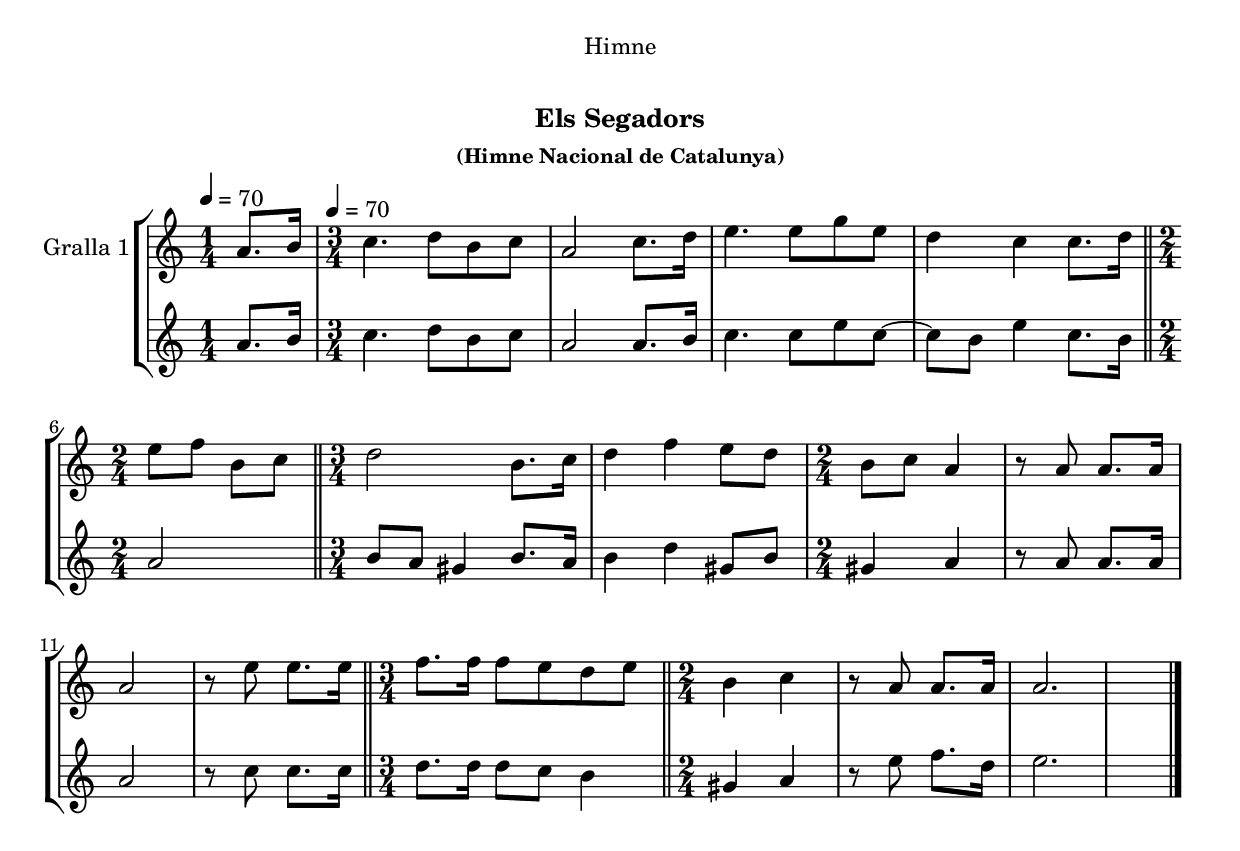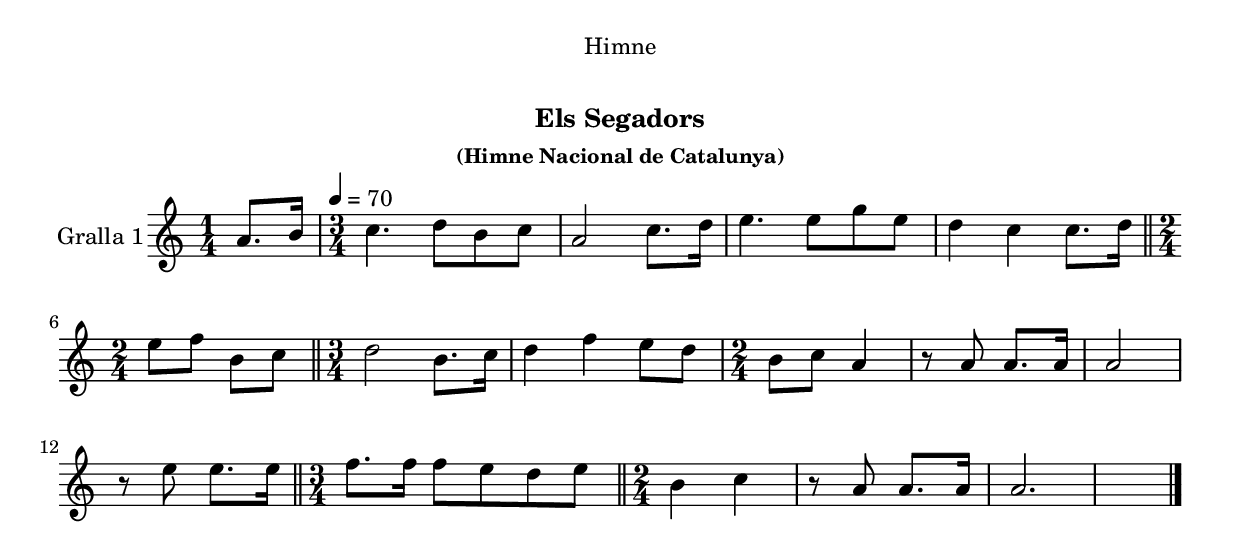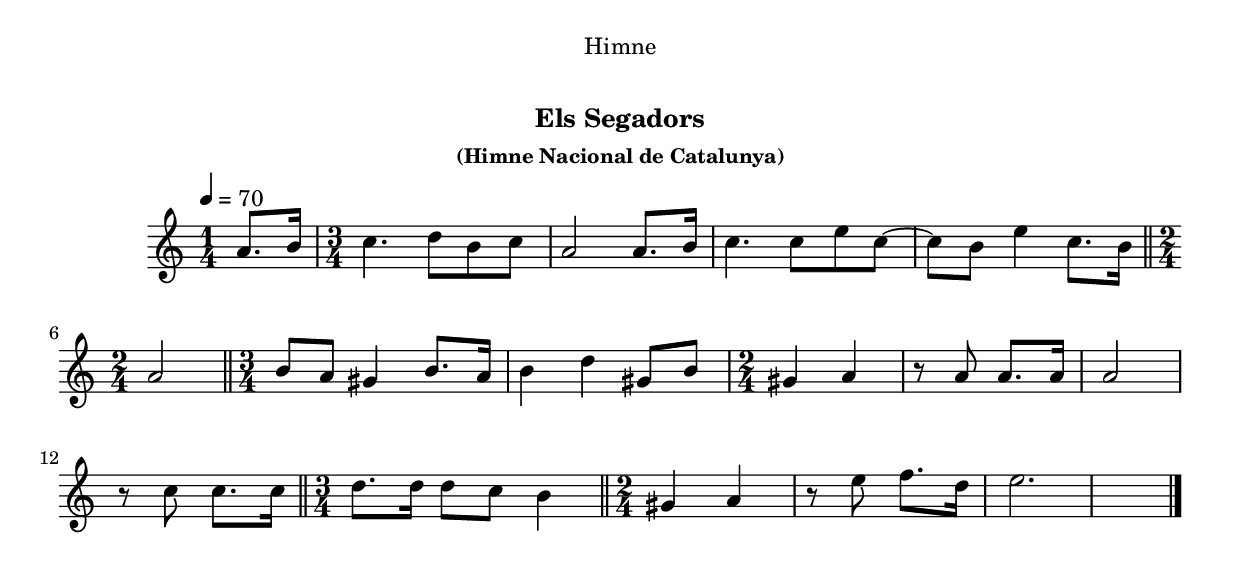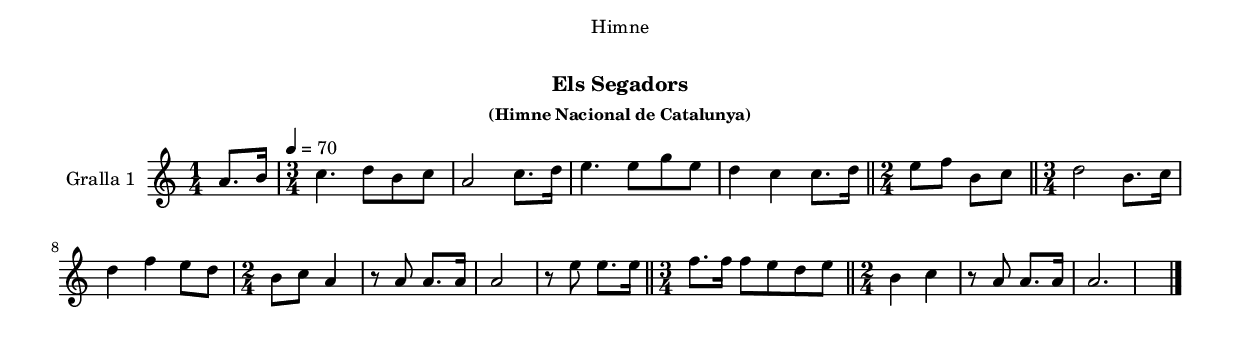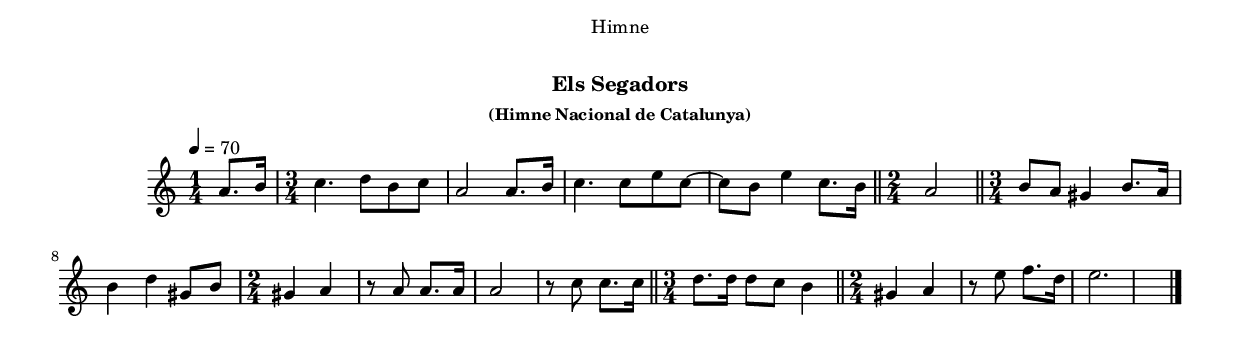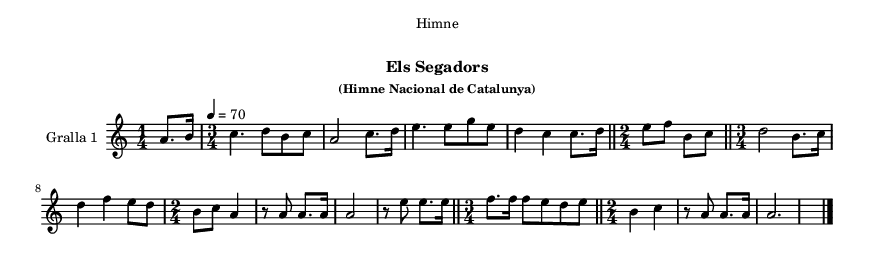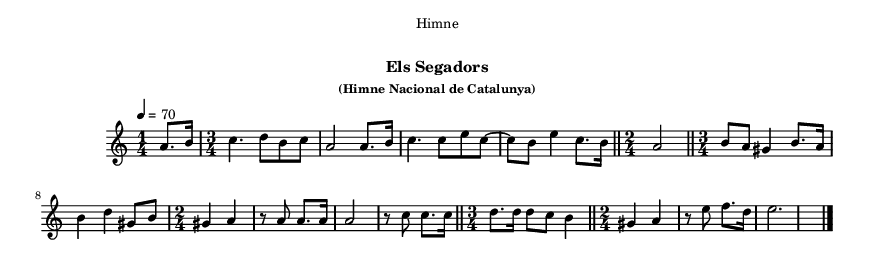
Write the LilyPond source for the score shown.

\version "2.16.0"

\header {
  dedication="Himne"
  title="      "
  subtitle="Els Segadors"
  subsubtitle="(Himne Nacional de Catalunya)"
  poet=""
  meter=""
  piece=""
  composer=""
  arranger=""
  opus=""
  instrument=""
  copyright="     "
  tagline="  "
}

liniaroAa =
\relative a'
{
  \clef treble
  \key c \major
  \time 1/4
  a8. b16 \tempo 4 = 70  |
  \time 3/4   c4. d8 b c  |
  a2 c8. d16  |
  e4. e8 g e  |
  %05
  d4 c c8. d16  \bar "||"
  \time 2/4   e8 f b, c  \bar "||"
  \time 3/4   d2 b8. c16  |
  d4 f e8 d  |
  \time 2/4   b8 c a4  |
  %10
  r8 a a8. a16  |
  a2  |
  r8 e' e8. e16  \bar "||"
  \time 3/4   f8. f16 f8 e d e  \bar "||"
  \time 2/4   b4 c  |
  %15
  r8 a a8. a16  |
  a2.  \bar "|." % troigo!
}

liniaroAb =
\relative a'
{
  \tempo 4 = 70
  \clef treble
  \key c \major
  \time 1/4
  a8. b16  |
  \time 3/4   c4. d8 b c  |
  a2 a8. b16  |
  c4. c8 e c ~  |
  %05
  c8 b e4 c8. b16  \bar "||"
  \time 2/4   a2  \bar "||"
  \time 3/4   b8 a gis4 b8. a16  |
  b4 d gis,8 b  |
  \time 2/4   gis4 a  |
  %10
  r8 a a8. a16  |
  a2  |
  r8 c c8. c16  \bar "||"
  \time 3/4   d8. d16 d8 c b4  \bar "||"
  \time 2/4   gis4 a  |
  %15
  r8 e' f8. d16  |
  e2.  \bar "|." % troigo!
}

\book {

\paper {
  print-page-number = false
  #(set-paper-size "a4")
  #(layout-set-staff-size 20)
}

\bookpart {
  \score {
    \new StaffGroup {
      \override Score.RehearsalMark #'self-alignment-X = #LEFT
      <<
        \new Staff \with {instrumentName = #"Gralla 1" } \liniaroAa
        \new Staff \with {instrumentName = #"" } \liniaroAb
      >>
    }
    \layout {}
  }\score { \unfoldRepeats
    \new StaffGroup {
      \override Score.RehearsalMark #'self-alignment-X = #LEFT
      <<
        \new Staff \with {instrumentName = #"Gralla 1" } \liniaroAa
        \new Staff \with {instrumentName = #"" } \liniaroAb
      >>
    }
    \midi {}
  }
}

\bookpart {
  \header {}
  \score {
    \new StaffGroup {
      \override Score.RehearsalMark #'self-alignment-X = #LEFT
      <<
        \new Staff \with {instrumentName = #"Gralla 1" } \liniaroAa
      >>
    }
    \layout {}
  }\score { \unfoldRepeats
    \new StaffGroup {
      \override Score.RehearsalMark #'self-alignment-X = #LEFT
      <<
        \new Staff \with {instrumentName = #"Gralla 1" } \liniaroAa
      >>
    }
    \midi {}
  }
}

\bookpart {
  \header {}
  \score {
    \new StaffGroup {
      \override Score.RehearsalMark #'self-alignment-X = #LEFT
      <<
        \new Staff \with {instrumentName = #"" } \liniaroAb
      >>
    }
    \layout {}
  }\score { \unfoldRepeats
    \new StaffGroup {
      \override Score.RehearsalMark #'self-alignment-X = #LEFT
      <<
        \new Staff \with {instrumentName = #"" } \liniaroAb
      >>
    }
    \midi {}
  }
}

}

\book {

\paper {
  print-page-number = false
  #(set-paper-size "a5landscape")
  #(layout-set-staff-size 16)
}

\bookpart {
  \header {}
  \score {
    \new StaffGroup {
      \override Score.RehearsalMark #'self-alignment-X = #LEFT
      <<
        \new Staff \with {instrumentName = #"Gralla 1" } \liniaroAa
      >>
    }
    \layout {}
  }
}

\bookpart {
  \header {}
  \score {
    \new StaffGroup {
      \override Score.RehearsalMark #'self-alignment-X = #LEFT
      <<
        \new Staff \with {instrumentName = #"" } \liniaroAb
      >>
    }
    \layout {}
  }
}

}

\book {

\paper {
  print-page-number = false
  #(set-paper-size "a6landscape")
  #(layout-set-staff-size 12)
}

\bookpart {
  \header {}
  \score {
    \new StaffGroup {
      \override Score.RehearsalMark #'self-alignment-X = #LEFT
      <<
        \new Staff \with {instrumentName = #"Gralla 1" } \liniaroAa
      >>
    }
    \layout {}
  }
}

\bookpart {
  \header {}
  \score {
    \new StaffGroup {
      \override Score.RehearsalMark #'self-alignment-X = #LEFT
      <<
        \new Staff \with {instrumentName = #"" } \liniaroAb
      >>
    }
    \layout {}
  }
}

}

